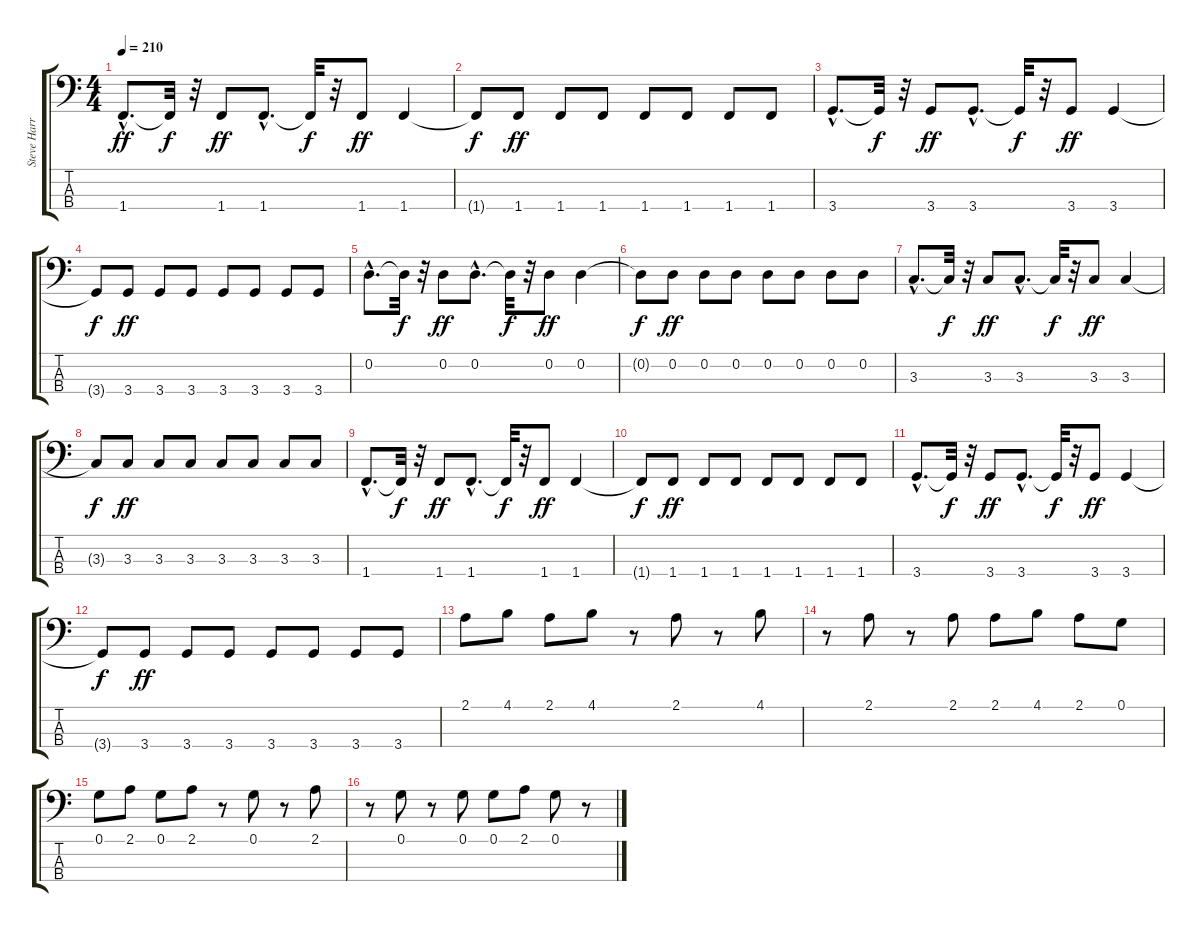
\track ("Steve Harris" "Steve Harr") {instrument electricbassfinger}
\staff {score tabs}
\tuning (G2 D2 A1 E1) {hide}
\ts (4 4)
\tempo 210
\clef f4
\ks c
1.4{hac}.8{d dy ff} 1.4{t}.32{dy f} r.32 1.4.8{dy ff} 1.4{hac}.8{d} 1.4{t}.32{dy f} r.32 1.4.8{dy ff} 1.4.4 |
1.4{t}.8{dy f} 1.4.8{dy ff} 1.4.8 1.4.8 1.4.8 1.4.8 1.4.8 1.4.8 |
3.4{hac}.8{d} 3.4{t}.32{dy f} r.32 3.4.8{dy ff} 3.4{hac}.8{d} 3.4{t}.32{dy f} r.32 3.4.8{dy ff} 3.4.4 |
3.4{t}.8{dy f} 3.4.8{dy ff} 3.4.8 3.4.8 3.4.8 3.4.8 3.4.8 3.4.8 |
0.2{hac}.8{d} 0.2{t}.32{dy f} r.32 0.2.8{dy ff} 0.2{hac}.8{d} 0.2{t}.32{dy f} r.32 0.2.8{dy ff} 0.2.4 |
0.2{t}.8{dy f} 0.2.8{dy ff} 0.2.8 0.2.8 0.2.8 0.2.8 0.2.8 0.2.8 |
3.3{hac}.8{d} 3.3{t}.32{dy f} r.32 3.3.8{dy ff} 3.3{hac}.8{d} 3.3{t}.32{dy f} r.32 3.3.8{dy ff} 3.3.4 |
3.3{t}.8{dy f} 3.3.8{dy ff} 3.3.8 3.3.8 3.3.8 3.3.8 3.3.8 3.3.8 |
1.4{hac}.8{d} 1.4{t}.32{dy f} r.32 1.4.8{dy ff} 1.4{hac}.8{d} 1.4{t}.32{dy f} r.32 1.4.8{dy ff} 1.4.4 |
1.4{t}.8{dy f} 1.4.8{dy ff} 1.4.8 1.4.8 1.4.8 1.4.8 1.4.8 1.4.8 |
3.4{hac}.8{d} 3.4{t}.32{dy f} r.32 3.4.8{dy ff} 3.4{hac}.8{d} 3.4{t}.32{dy f} r.32 3.4.8{dy ff} 3.4.4 |
3.4{t}.8{dy f} 3.4.8{dy ff} 3.4.8 3.4.8 3.4.8 3.4.8 3.4.8 3.4.8 |
2.1.8 4.1.8 2.1.8 4.1.8 r.8 2.1.8 r.8 4.1.8 |
r.8 2.1.8 r.8 2.1.8 2.1.8 4.1.8 2.1.8 0.1.8 |
0.1.8 2.1.8 0.1.8 2.1.8 r.8 0.1.8 r.8 2.1.8 |
r.8 0.1.8 r.8 0.1.8 0.1.8 2.1.8 0.1.8 r.8
